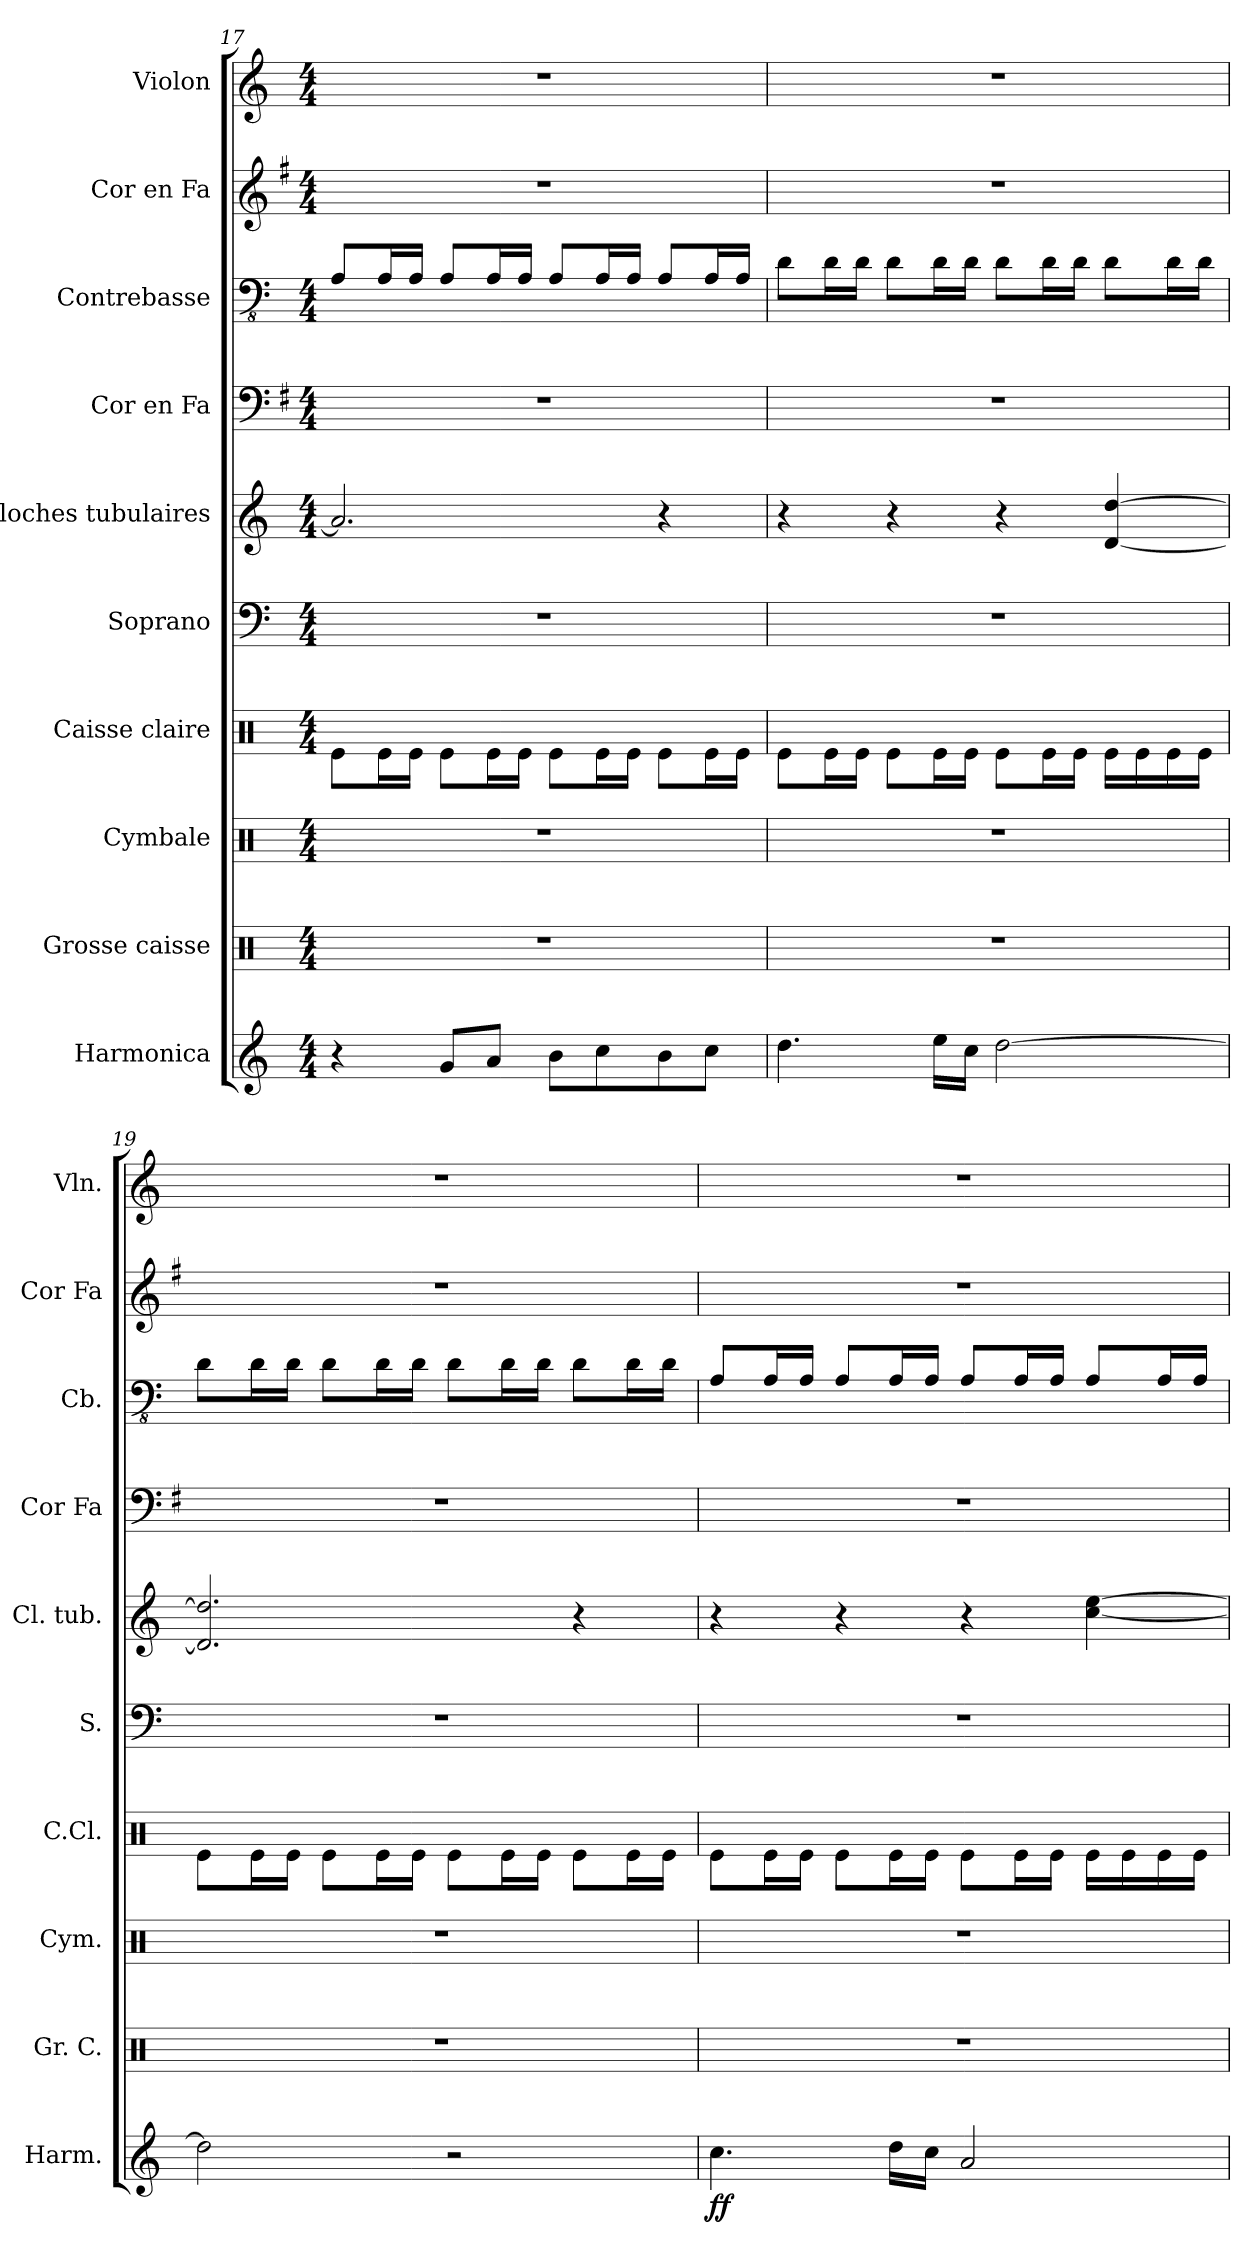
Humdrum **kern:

**kern	**dynam	**kern	**kern	**kern	**kern	**kern	**kern	**kern	**kern	**kern
*part10	*part10	*part9	*part8	*part7	*part6	*part5	*part4	*part3	*part2	*part1
*staff10	*staff10	*staff9	*staff8	*staff7	*staff6	*staff5	*staff4	*staff3	*staff2	*staff1
*I"Harmonica	*	*I"Grosse caisse	*I"Cymbale	*I"Caisse claire	*I"Soprano	*I"Cloches tubulaires	*I"Cor en Fa	*I"Contrebasse	*I"Cor en Fa	*I"Violon
*I'Harm.	*	*I'Gr. C.	*I'Cym.	*I'C.Cl.	*I'S.	*I'Cl. tub.	*I'Cor Fa	*I'Cb.	*I'Cor Fa	*I'Vln.
!!LO:PB:g=z
*clefG2	*	*clefX	*clefX	*clefX	*clefF4	*clefG2	*clefF4	*clefFv4	*clefG2	*clefG2
*	*	*	*	*	*	*	*ITrd4c7	*ITrd7c12	*ITrd4c7	*
*k[]	*	*k[]	*k[]	*k[]	*k[]	*k[]	*k[]	*k[]	*k[]	*k[]
*M4/4	*	*M4/4	*M4/4	*M4/4	*M4/4	*M4/4	*M4/4	*M4/4	*M4/4	*M4/4
=17	=17	=17	=17	=17	=17	=17	=17	=17	=17	=17
4r	.	1r	1r	8Re\L	1r	2.a/]	1r	8AAA/L	1r	1r
.	.	.	.	16Re\L	.	.	.	16AAA/L	.	.
.	.	.	.	16Re\JJ	.	.	.	16AAA/JJ	.	.
8g/L	.	.	.	8Re\L	.	.	.	8AAA/L	.	.
8a/J	.	.	.	16Re\L	.	.	.	16AAA/L	.	.
.	.	.	.	16Re\JJ	.	.	.	16AAA/JJ	.	.
8b\L	.	.	.	8Re\L	.	.	.	8AAA/L	.	.
8cc\	.	.	.	16Re\L	.	.	.	16AAA/L	.	.
.	.	.	.	16Re\JJ	.	.	.	16AAA/JJ	.	.
8b\	.	.	.	8Re\L	.	4r	.	8AAA/L	.	.
8cc\J	.	.	.	16Re\L	.	.	.	16AAA/L	.	.
.	.	.	.	16Re\JJ	.	.	.	16AAA/JJ	.	.
=18	=18	=18	=18	=18	=18	=18	=18	=18	=18	=18
4.dd\	.	1r	1r	8Re\L	1r	4r	1r	8DD\L	1r	1r
.	.	.	.	16Re\L	.	.	.	16DD\L	.	.
.	.	.	.	16Re\JJ	.	.	.	16DD\JJ	.	.
.	.	.	.	8Re\L	.	4r	.	8DD\L	.	.
16ee\LL	.	.	.	16Re\L	.	.	.	16DD\L	.	.
16cc\JJ	.	.	.	16Re\JJ	.	.	.	16DD\JJ	.	.
[2dd\	.	.	.	8Re\L	.	4r	.	8DD\L	.	.
.	.	.	.	16Re\L	.	.	.	16DD\L	.	.
.	.	.	.	16Re\JJ	.	.	.	16DD\JJ	.	.
.	.	.	.	16Re\LL	.	[4d/ [4dd/	.	8DD\L	.	.
.	.	.	.	16Re\	.	.	.	.	.	.
.	.	.	.	16Re\	.	.	.	16DD\L	.	.
.	.	.	.	16Re\JJ	.	.	.	16DD\JJ	.	.
=19	=19	=19	=19	=19	=19	=19	=19	=19	=19	=19
2dd\]	.	1r	1r	8Re\L	1r	2.d/] 2.dd/]	1r	8DD\L	1r	1r
.	.	.	.	16Re\L	.	.	.	16DD\L	.	.
.	.	.	.	16Re\JJ	.	.	.	16DD\JJ	.	.
.	.	.	.	8Re\L	.	.	.	8DD\L	.	.
.	.	.	.	16Re\L	.	.	.	16DD\L	.	.
.	.	.	.	16Re\JJ	.	.	.	16DD\JJ	.	.
2r	.	.	.	8Re\L	.	.	.	8DD\L	.	.
.	.	.	.	16Re\L	.	.	.	16DD\L	.	.
.	.	.	.	16Re\JJ	.	.	.	16DD\JJ	.	.
.	.	.	.	8Re\L	.	4r	.	8DD\L	.	.
.	.	.	.	16Re\L	.	.	.	16DD\L	.	.
.	.	.	.	16Re\JJ	.	.	.	16DD\JJ	.	.
!!LO:PB:g=z
=20	=20	=20	=20	=20	=20	=20	=20	=20	=20	=20
!	!LO:DY:b	!	!	!	!	!	!	!	!	!
4.cc\	ff	1r	1r	8Re\L	1r	4r	1r	8AAA/L	1r	1r
.	.	.	.	16Re\L	.	.	.	16AAA/L	.	.
.	.	.	.	16Re\JJ	.	.	.	16AAA/JJ	.	.
.	.	.	.	8Re\L	.	4r	.	8AAA/L	.	.
16dd\LL	.	.	.	16Re\L	.	.	.	16AAA/L	.	.
16cc\JJ	.	.	.	16Re\JJ	.	.	.	16AAA/JJ	.	.
2a/	.	.	.	8Re\L	.	4r	.	8AAA/L	.	.
.	.	.	.	16Re\L	.	.	.	16AAA/L	.	.
.	.	.	.	16Re\JJ	.	.	.	16AAA/JJ	.	.
.	.	.	.	16Re\LL	.	[4cc\ [4ee\	.	8AAA/L	.	.
.	.	.	.	16Re\	.	.	.	.	.	.
.	.	.	.	16Re\	.	.	.	16AAA/L	.	.
.	.	.	.	16Re\JJ	.	.	.	16AAA/JJ	.	.
=	=	=	=	=	=	=	=	=	=	=
*-	*-	*-	*-	*-	*-	*-	*-	*-	*-	*-
